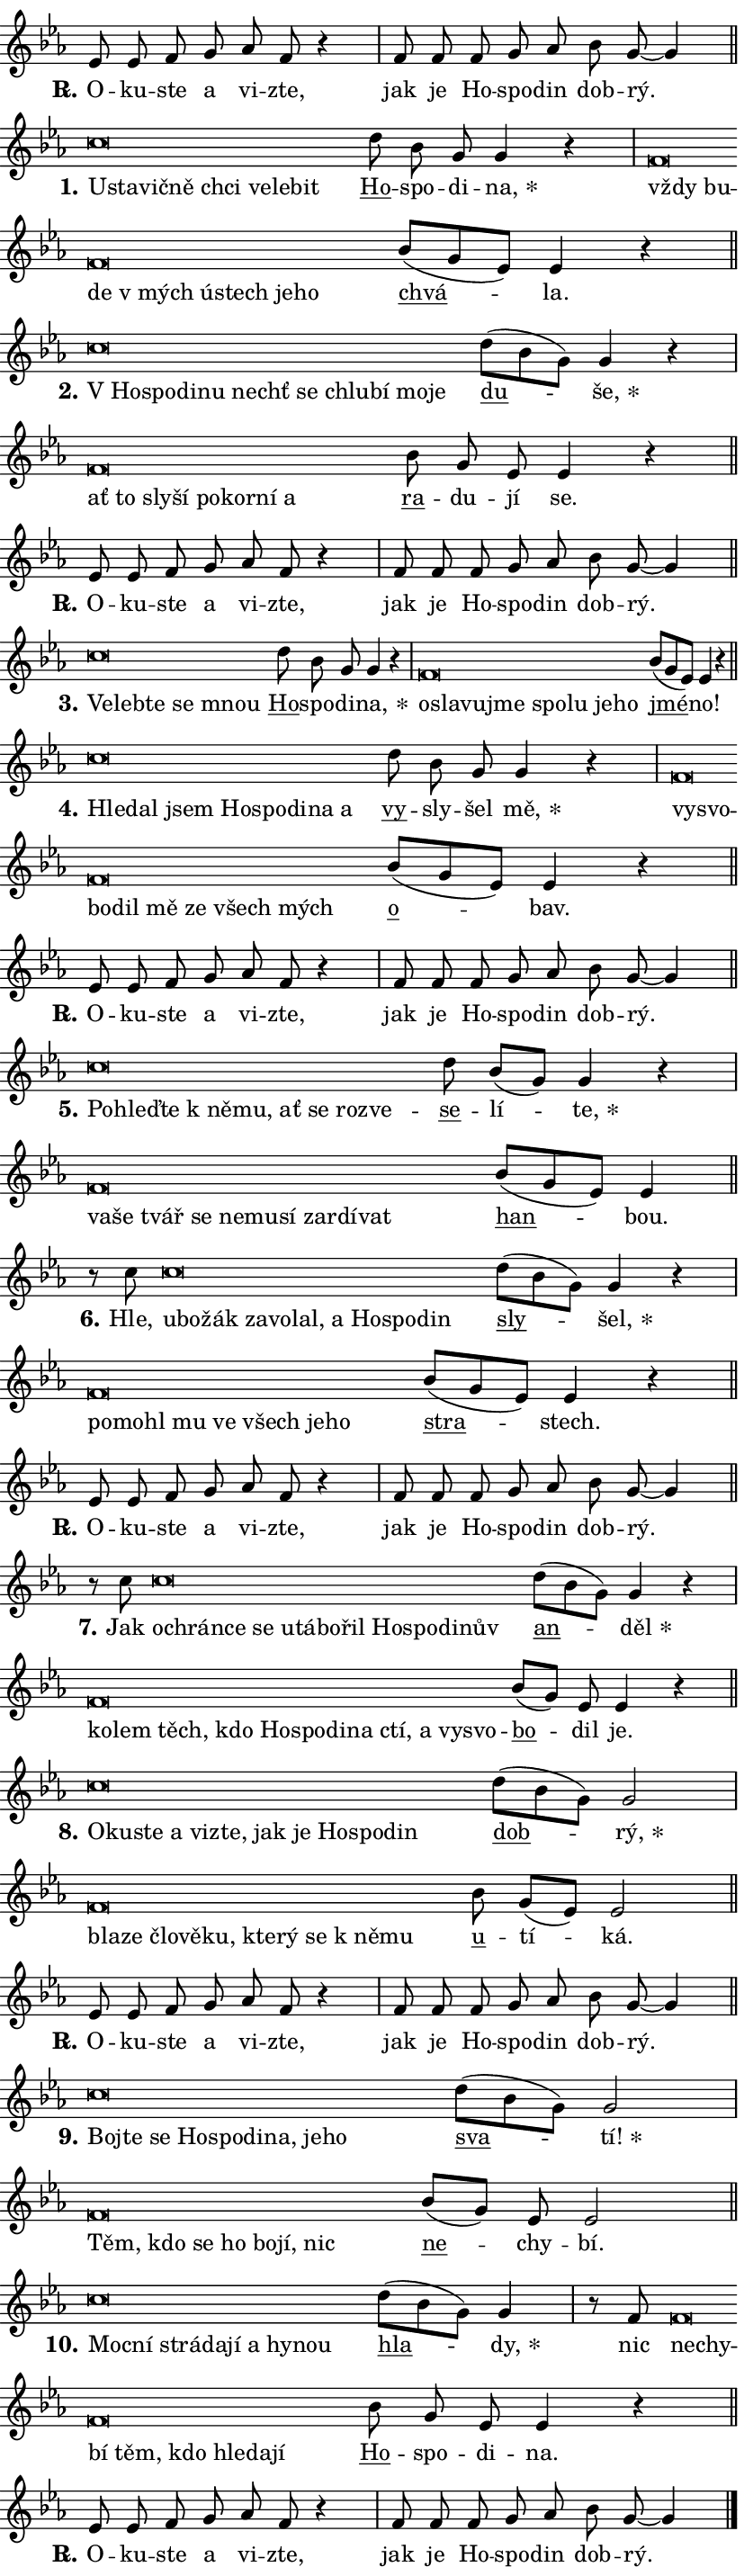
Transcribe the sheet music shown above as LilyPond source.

\version "2.24.0"
\header { tagline = "" }
\paper {
  indent = 0\cm
  top-margin = 0\cm
  right-margin = 0.13\cm % to fit lyric hyphens
  bottom-margin = 0\cm
  left-margin = 0\cm
  paper-width = 14\cm
  page-breaking = #ly:one-page-breaking
  system-system-spacing.basic-distance = #11
  score-system-spacing.basic-distance = #11
  ragged-last = ##f
}


%% Author: Thomas Morley
%% https://lists.gnu.org/archive/html/lilypond-user/2020-05/msg00002.html
#(define (line-position grob)
"Returns position of @var[grob} in current system:
   @code{'start}, if at first time-step
   @code{'end}, if at last time-step
   @code{'middle} otherwise
"
  (let* ((col (ly:item-get-column grob))
         (ln (ly:grob-object col 'left-neighbor))
         (rn (ly:grob-object col 'right-neighbor))
         (col-to-check-left (if (ly:grob? ln) ln col))
         (col-to-check-right (if (ly:grob? rn) rn col))
         (break-dir-left
           (and
             (ly:grob-property col-to-check-left 'non-musical #f)
             (ly:item-break-dir col-to-check-left)))
         (break-dir-right
           (and
             (ly:grob-property col-to-check-right 'non-musical #f)
             (ly:item-break-dir col-to-check-right))))
        (cond ((eqv? 1 break-dir-left) 'start)
              ((eqv? -1 break-dir-right) 'end)
              (else 'middle))))

#(define (tranparent-at-line-position vctor)
  (lambda (grob)
  "Relying on @code{line-position} select the relevant enry from @var{vctor}.
Used to determine transparency,"
    (case (line-position grob)
      ((end) (not (vector-ref vctor 0)))
      ((middle) (not (vector-ref vctor 1)))
      ((start) (not (vector-ref vctor 2))))))

noteHeadBreakVisibility =
#(define-music-function (break-visibility)(vector?)
"Makes @code{NoteHead}s transparent relying on @var{break-visibility}"
#{
  \override NoteHead.transparent =
    #(tranparent-at-line-position break-visibility)
#})

#(define delete-ledgers-for-transparent-note-heads
  (lambda (grob)
    "Reads whether a @code{NoteHead} is transparent.
If so this @code{NoteHead} is removed from @code{'note-heads} from
@var{grob}, which is supposed to be @code{LedgerLineSpanner}.
As a result ledgers are not printed for this @code{NoteHead}"
    (let* ((nhds-array (ly:grob-object grob 'note-heads))
           (nhds-list
             (if (ly:grob-array? nhds-array)
                 (ly:grob-array->list nhds-array)
                 '()))
           ;; Relies on the transparent-property being done before
           ;; Staff.LedgerLineSpanner.after-line-breaking is executed.
           ;; This is fragile ...
           (to-keep
             (remove
               (lambda (nhd)
                 (ly:grob-property nhd 'transparent #f))
               nhds-list)))
      ;; TODO find a better method to iterate over grob-arrays, similiar
      ;; to filter/remove etc for lists
      ;; For now rebuilt from scratch
      (set! (ly:grob-object grob 'note-heads)  '())
      (for-each
        (lambda (nhd)
          (ly:pointer-group-interface::add-grob grob 'note-heads nhd))
        to-keep))))

squashNotes = {
  \override NoteHead.X-extent = #'(-0.2 . 0.2)
  \override NoteHead.Y-extent = #'(-0.75 . 0)
  \override NoteHead.stencil =
    #(lambda (grob)
       (let ((pos (ly:grob-property grob 'staff-position)))
         (begin
           (if (< pos -7) (display "ERROR: Lower brevis then expected\n") (display ""))
           (if (<= pos -6) ly:text-interface::print ly:note-head::print))))
}
unSquashNotes = {
  \revert NoteHead.X-extent
  \revert NoteHead.Y-extent
  \revert NoteHead.stencil
}

hideNotes = \noteHeadBreakVisibility #begin-of-line-visible
unHideNotes = \noteHeadBreakVisibility #all-visible

% work-around for resetting accidentals
% https://lilypond.org/doc/v2.23/Documentation/notation/displaying-rhythms#unmetered-music
cadenzaMeasure = {
  \cadenzaOff
  \partial 1024 s1024
  \cadenzaOn
}

#(define-markup-command (accent layout props text) (markup?)
  "Underline accented syllable"
  (interpret-markup layout props
    #{\markup \override #'(offset . 4.3) \underline { #text }#}))

responsum = \markup \concat {
  "R" \hspace #-1.05 \path #0.1 #'((moveto 0 0.07) (lineto 0.9 0.8)) \hspace #0.05 "."
}

spaceSize = #0.6828661417322834 % exact space size for TeX Gyre Schola

\layout {
  \context {
    \Staff
    \remove "Time_signature_engraver"
    \override LedgerLineSpanner.after-line-breaking = #delete-ledgers-for-transparent-note-heads
  }
  \context {
    \Lyrics {
      \override LyricSpace.minimum-distance = \spaceSize
      \override LyricText.font-name = #"TeX Gyre Schola"
      \override LyricText.font-size = 1
      \override StanzaNumber.font-name = #"TeX Gyre Schola Bold"
      \override StanzaNumber.font-size = 1
    }
  }
  \context {
    \Score 
    \override NoteHead.text =
      #(lambda (grob) 
        (let ((pos (ly:grob-property grob 'staff-position)))
          #{\markup {
            \combine
              \halign #-0.55 \raise #(if (= pos -6) 0 0.5) \override #'(thickness . 2) \draw-line #'(3.2 . 0)
              \musicglyph "noteheads.sM1"
          }#}))
  }
}

% magnetic-lyrics.ily
%
%   written by
%     Jean Abou Samra <jean@abou-samra.fr>
%     Werner Lemberg <wl@gnu.org>
%
%   adapted by
%     Jiri Hon <jiri.hon@gmail.com>
%
% Version 2022-Apr-15

% https://www.mail-archive.com/lilypond-user@gnu.org/msg149350.html

#(define (Left_hyphen_pointer_engraver context)
   "Collect syllable-hyphen-syllable occurrences in lyrics and store
them in properties.  This engraver only looks to the left.  For
example, if the lyrics input is @code{foo -- bar}, it does the
following.

@itemize @bullet
@item
Set the @code{text} property of the @code{LyricHyphen} grob between
@q{foo} and @q{bar} to @code{foo}.

@item
Set the @code{left-hyphen} property of the @code{LyricText} grob with
text @q{foo} to the @code{LyricHyphen} grob between @q{foo} and
@q{bar}.
@end itemize

Use this auxiliary engraver in combination with the
@code{lyric-@/text::@/apply-@/magnetic-@/offset!} hook."
   (let ((hyphen #f)
         (text #f))
     (make-engraver
      (acknowledgers
       ((lyric-syllable-interface engraver grob source-engraver)
        (set! text grob)))
      (end-acknowledgers
       ((lyric-hyphen-interface engraver grob source-engraver)
        ;(when (not (grob::has-interface grob 'lyric-space-interface))
          (set! hyphen grob)));)
      ((stop-translation-timestep engraver)
       (when (and text hyphen)
         (ly:grob-set-object! text 'left-hyphen hyphen))
       (set! text #f)
       (set! hyphen #f)))))

#(define (lyric-text::apply-magnetic-offset! grob)
   "If the space between two syllables is less than the value in
property @code{LyricText@/.details@/.squash-threshold}, move the right
syllable to the left so that it gets concatenated with the left
syllable.

Use this function as a hook for
@code{LyricText@/.after-@/line-@/breaking} if the
@code{Left_@/hyphen_@/pointer_@/engraver} is active."
   (let ((hyphen (ly:grob-object grob 'left-hyphen #f)))
     (when hyphen
       (let ((left-text (ly:spanner-bound hyphen LEFT)))
         (when (grob::has-interface left-text 'lyric-syllable-interface)
           (let* ((common (ly:grob-common-refpoint grob left-text X))
                  (this-x-ext (ly:grob-extent grob common X))
                  (left-x-ext
                   (begin
                     ;; Trigger magnetism for left-text.
                     (ly:grob-property left-text 'after-line-breaking)
                     (ly:grob-extent left-text common X)))
                  ;; `delta` is the gap width between two syllables.
                  (delta (- (interval-start this-x-ext)
                            (interval-end left-x-ext)))
                  (details (ly:grob-property grob 'details))
                  (threshold (assoc-get 'squash-threshold details 0.2)))
             (when (< delta threshold)
               (let* (;; We have to manipulate the input text so that
                      ;; ligatures crossing syllable boundaries are not
                      ;; disabled.  For languages based on the Latin
                      ;; script this is essentially a beautification.
                      ;; However, for non-Western scripts it can be a
                      ;; necessity.
                      (lt (ly:grob-property left-text 'text))
                      (rt (ly:grob-property grob 'text))
                      (is-space (grob::has-interface hyphen 'lyric-space-interface))
                      (space (if is-space " " ""))
                      (extra-delta (if is-space spaceSize 0))
                      ;; Append new syllable.
                      (ltrt-space (if (and (string? lt) (string? rt))
                                (string-append lt space rt)
                                (make-concat-markup (list lt space rt))))
                      ;; Right-align `ltrt` to the right side.
                      (ltrt-space-markup (grob-interpret-markup
                               grob
                               (make-translate-markup
                                (cons (interval-length this-x-ext) 0)
                                (make-right-align-markup ltrt-space)))))
                 (begin
                   ;; Don't print `left-text`.
                   (ly:grob-set-property! left-text 'stencil #f)
                   ;; Set text and stencil (which holds all collected
                   ;; syllables so far) and shift it to the left.
                   (ly:grob-set-property! grob 'text ltrt-space)
                   (ly:grob-set-property! grob 'stencil ltrt-space-markup)
                   (ly:grob-translate-axis! grob (- (- delta extra-delta)) X))))))))))


#(define (lyric-hyphen::displace-bounds-first grob)
   ;; Make very sure this callback isn't triggered too early.
   (let ((left (ly:spanner-bound grob LEFT))
         (right (ly:spanner-bound grob RIGHT)))
     (ly:grob-property left 'after-line-breaking)
     (ly:grob-property right 'after-line-breaking)
     (ly:lyric-hyphen::print grob)))

squashThreshold = #0.4

\layout {
  \context {
    \Lyrics
    \consists #Left_hyphen_pointer_engraver
    \override LyricText.after-line-breaking =
      #lyric-text::apply-magnetic-offset!
    \override LyricHyphen.stencil = #lyric-hyphen::displace-bounds-first
    \override LyricText.details.squash-threshold = \squashThreshold
    \override LyricHyphen.minimum-distance = 0
    \override LyricHyphen.minimum-length = \squashThreshold
  }
}

squashText = \override LyricText.details.squash-threshold = 9999
unSquashText = \override LyricText.details.squash-threshold = \squashThreshold

leftText = \override LyricText.self-alignment-X = #LEFT
unLeftText = \revert LyricText.self-alignment-X

starOffset = #(lambda (grob) 
                (let ((x_offset (ly:self-alignment-interface::aligned-on-x-parent grob)))
                  (if (= x_offset 0) 0 (+ x_offset 1.2))))

star = #(define-music-function (syllable)(string?)
"Append star separator at the end of a syllable"
#{
  \once \override LyricText.X-offset = #starOffset
  \lyricmode { \markup {
    #syllable
    \override #'((font-name . "TeX Gyre Schola Bold")) \hspace #0.2 \lower #0.65 \larger "*"
  } }
#})

starAccent = #(define-music-function (syllable)(string?)
"Append star separator at the end of a syllable and make accent"
#{
  \once \override LyricText.X-offset = #starOffset
  \lyricmode { \markup {
    \accent #syllable
    \override #'((font-name . "TeX Gyre Schola Bold")) \hspace #0.2 \lower #0.65 \larger "*"
  } }
#})

breath = #(define-music-function (syllable)(string?)
"Append breathing indicator at the end of a syllable"
#{
  \lyricmode { \markup { #syllable "+" } }
#})

optionalBreath = #(define-music-function (syllable)(string?)
"Append optional breathing indicator at the end of a syllable"
#{
  \lyricmode { \markup { #syllable "(+)" } }
#})


\score {
    <<
        \new Voice = "melody" { \cadenzaOn \key es \major \relative { es'8 es f g as f r4 \cadenzaMeasure \bar "|" f8 f \bar "" f g as \bar "" bes g~ g4 \cadenzaMeasure \bar "||" \break } }
        \new Lyrics \lyricsto "melody" { \lyricmode { \set stanza = \responsum
O -- ku -- ste a vi -- zte, jak je Ho -- spo -- din dob -- rý. } }
    >>
    \layout {}
}

\score {
    <<
        \new Voice = "melody" { \cadenzaOn \key es \major \relative { \squashNotes c''\breve*1/16 \hideNotes \breve*1/16 \bar "" \breve*1/16 \bar "" \breve*1/16 \bar "" \breve*1/16 \bar "" \breve*1/16 \bar "" \breve*1/16 \breve*1/16 \bar "" \unHideNotes \unSquashNotes \bar "" d8 bes g g4 r \cadenzaMeasure \bar "|" \squashNotes f\breve*1/16 \hideNotes \breve*1/16 \bar "" \breve*1/16 \bar "" \breve*1/16 \bar "" \breve*1/16 \bar "" \breve*1/16 \bar "" \breve*1/16 \breve*1/16 \bar "" \unHideNotes \unSquashNotes \bar "" bes8[( g es)] es4 r \cadenzaMeasure \bar "||" \break } }
        \new Lyrics \lyricsto "melody" { \lyricmode { \set stanza = "1."
\leftText U -- \squashText sta -- vič -- ně chci ve -- le -- bit \unLeftText \unSquashText \markup \accent Ho -- spo -- di -- \star na, \leftText vždy \squashText bu -- de "v mých" ú -- stech je -- ho \unLeftText \unSquashText \markup \accent chvá -- la. } }
    >>
    \layout {}
}

\score {
    <<
        \new Voice = "melody" { \cadenzaOn \key es \major \relative { \squashNotes c''\breve*1/16 \hideNotes \breve*1/16 \bar "" \breve*1/16 \bar "" \breve*1/16 \bar "" \breve*1/16 \bar "" \breve*1/16 \bar "" \breve*1/16 \bar "" \breve*1/16 \bar "" \breve*1/16 \breve*1/16 \bar "" \unHideNotes \unSquashNotes \bar "" d8[( bes g)] g4 r \cadenzaMeasure \bar "|" \squashNotes f\breve*1/16 \hideNotes \breve*1/16 \bar "" \breve*1/16 \bar "" \breve*1/16 \bar "" \breve*1/16 \bar "" \breve*1/16 \bar "" \breve*1/16 \breve*1/16 \bar "" \unHideNotes \unSquashNotes \bar "" bes8 g es es4 r \cadenzaMeasure \bar "||" \break } }
        \new Lyrics \lyricsto "melody" { \lyricmode { \set stanza = "2."
\leftText "V Ho" -- \squashText spo -- di -- nu nechť se chlu -- bí mo -- je \unLeftText \unSquashText \markup \accent du -- \star še, \leftText ať \squashText to sly -- ší po -- kor -- ní a \unLeftText \unSquashText \markup \accent ra -- du -- jí se. } }
    >>
    \layout {}
}

\score {
    <<
        \new Voice = "melody" { \cadenzaOn \key es \major \relative { es'8 es f g as f r4 \cadenzaMeasure \bar "|" f8 f \bar "" f g as \bar "" bes g~ g4 \cadenzaMeasure \bar "||" \break } }
        \new Lyrics \lyricsto "melody" { \lyricmode { \set stanza = \responsum
O -- ku -- ste a vi -- zte, jak je Ho -- spo -- din dob -- rý. } }
    >>
    \layout {}
}

\score {
    <<
        \new Voice = "melody" { \cadenzaOn \key es \major \relative { \squashNotes c''\breve*1/16 \hideNotes \breve*1/16 \bar "" \breve*1/16 \bar "" \breve*1/16 \breve*1/16 \bar "" \unHideNotes \unSquashNotes \bar "" d8 bes g g4 r \cadenzaMeasure \bar "|" \squashNotes f\breve*1/16 \hideNotes \breve*1/16 \bar "" \breve*1/16 \bar "" \breve*1/16 \bar "" \breve*1/16 \bar "" \breve*1/16 \bar "" \breve*1/16 \breve*1/16 \bar "" \unHideNotes \unSquashNotes \bar "" bes8[( g es)] es4 r \cadenzaMeasure \bar "||" \break } }
        \new Lyrics \lyricsto "melody" { \lyricmode { \set stanza = "3."
\leftText Ve -- \squashText leb -- te se mnou \unLeftText \unSquashText \markup \accent Ho -- spo -- di -- \star na, \leftText o -- \squashText sla -- vu -- jme spo -- lu je -- ho \unLeftText \unSquashText \markup \accent jmé -- no! } }
    >>
    \layout {}
}

\score {
    <<
        \new Voice = "melody" { \cadenzaOn \key es \major \relative { \squashNotes c''\breve*1/16 \hideNotes \breve*1/16 \bar "" \breve*1/16 \bar "" \breve*1/16 \bar "" \breve*1/16 \bar "" \breve*1/16 \bar "" \breve*1/16 \breve*1/16 \bar "" \unHideNotes \unSquashNotes \bar "" d8 bes g g4 r \cadenzaMeasure \bar "|" \squashNotes f\breve*1/16 \hideNotes \breve*1/16 \bar "" \breve*1/16 \bar "" \breve*1/16 \bar "" \breve*1/16 \bar "" \breve*1/16 \bar "" \breve*1/16 \breve*1/16 \bar "" \unHideNotes \unSquashNotes \bar "" bes8[( g es)] es4 r \cadenzaMeasure \bar "||" \break } }
        \new Lyrics \lyricsto "melody" { \lyricmode { \set stanza = "4."
\leftText Hle -- \squashText dal jsem Ho -- spo -- di -- na a \unLeftText \unSquashText \markup \accent vy -- sly -- šel \star mě, \leftText vy -- \squashText svo -- bo -- dil mě ze všech mých \unLeftText \unSquashText \markup \accent o -- bav. } }
    >>
    \layout {}
}

\score {
    <<
        \new Voice = "melody" { \cadenzaOn \key es \major \relative { es'8 es f g as f r4 \cadenzaMeasure \bar "|" f8 f \bar "" f g as \bar "" bes g~ g4 \cadenzaMeasure \bar "||" \break } }
        \new Lyrics \lyricsto "melody" { \lyricmode { \set stanza = \responsum
O -- ku -- ste a vi -- zte, jak je Ho -- spo -- din dob -- rý. } }
    >>
    \layout {}
}

\score {
    <<
        \new Voice = "melody" { \cadenzaOn \key es \major \relative { \squashNotes c''\breve*1/16 \hideNotes \breve*1/16 \bar "" \breve*1/16 \bar "" \breve*1/16 \bar "" \breve*1/16 \bar "" \breve*1/16 \bar "" \breve*1/16 \bar "" \breve*1/16 \breve*1/16 \bar "" \unHideNotes \unSquashNotes \bar "" d8 bes[( g)] g4 r \cadenzaMeasure \bar "|" \squashNotes f\breve*1/16 \hideNotes \breve*1/16 \bar "" \breve*1/16 \bar "" \breve*1/16 \bar "" \breve*1/16 \bar "" \breve*1/16 \bar "" \breve*1/16 \bar "" \breve*1/16 \bar "" \breve*1/16 \breve*1/16 \bar "" \unHideNotes \unSquashNotes \bar "" bes8[( g es)] es4 \cadenzaMeasure \bar "||" \break } }
        \new Lyrics \lyricsto "melody" { \lyricmode { \set stanza = "5."
\leftText Po -- \squashText hleď -- te "k ně" -- mu, ať se roz -- ve -- \unLeftText \unSquashText \markup \accent se -- lí -- \star te, \leftText va -- \squashText še tvář se ne -- mu -- sí za -- rdí -- vat \unLeftText \unSquashText \markup \accent han -- bou. } }
    >>
    \layout {}
}

\score {
    <<
        \new Voice = "melody" { \cadenzaOn \key es \major \relative { r8 c''8 \squashNotes c\breve*1/16 \hideNotes \breve*1/16 \bar "" \breve*1/16 \bar "" \breve*1/16 \bar "" \breve*1/16 \bar "" \breve*1/16 \bar "" \breve*1/16 \bar "" \breve*1/16 \bar "" \breve*1/16 \breve*1/16 \bar "" \unHideNotes \unSquashNotes \bar "" d8[( bes g)] g4 r \cadenzaMeasure \bar "|" \squashNotes f\breve*1/16 \hideNotes \breve*1/16 \bar "" \breve*1/16 \bar "" \breve*1/16 \bar "" \breve*1/16 \bar "" \breve*1/16 \bar "" \breve*1/16 \breve*1/16 \bar "" \unHideNotes \unSquashNotes \bar "" bes8[( g es)] es4 r \cadenzaMeasure \bar "||" \break } }
        \new Lyrics \lyricsto "melody" { \lyricmode { \set stanza = "6."
Hle, \leftText u -- \squashText bo -- žák za -- vo -- lal, a Ho -- spo -- din \unLeftText \unSquashText \markup \accent sly -- \star šel, \leftText po -- \squashText mo -- hl mu ve všech je -- ho \unLeftText \unSquashText \markup \accent stra -- stech. } }
    >>
    \layout {}
}

\score {
    <<
        \new Voice = "melody" { \cadenzaOn \key es \major \relative { es'8 es f g as f r4 \cadenzaMeasure \bar "|" f8 f \bar "" f g as \bar "" bes g~ g4 \cadenzaMeasure \bar "||" \break } }
        \new Lyrics \lyricsto "melody" { \lyricmode { \set stanza = \responsum
O -- ku -- ste a vi -- zte, jak je Ho -- spo -- din dob -- rý. } }
    >>
    \layout {}
}

\score {
    <<
        \new Voice = "melody" { \cadenzaOn \key es \major \relative { r8 c''8 \squashNotes c\breve*1/16 \hideNotes \breve*1/16 \bar "" \breve*1/16 \bar "" \breve*1/16 \bar "" \breve*1/16 \bar "" \breve*1/16 \bar "" \breve*1/16 \bar "" \breve*1/16 \bar "" \breve*1/16 \bar "" \breve*1/16 \bar "" \breve*1/16 \breve*1/16 \bar "" \unHideNotes \unSquashNotes \bar "" d8[( bes g)] g4 r \cadenzaMeasure \bar "|" \squashNotes f\breve*1/16 \hideNotes \breve*1/16 \bar "" \breve*1/16 \bar "" \breve*1/16 \bar "" \breve*1/16 \bar "" \breve*1/16 \bar "" \breve*1/16 \bar "" \breve*1/16 \bar "" \breve*1/16 \bar "" \breve*1/16 \bar "" \breve*1/16 \breve*1/16 \bar "" \unHideNotes \unSquashNotes \bar "" bes8[( g)] es es4 r \cadenzaMeasure \bar "||" \break } }
        \new Lyrics \lyricsto "melody" { \lyricmode { \set stanza = "7."
Jak \leftText o -- \squashText chrán -- ce se u -- tá -- bo -- řil Ho -- spo -- di -- nův \unLeftText \unSquashText \markup \accent an -- \star děl \leftText ko -- \squashText lem těch, kdo Ho -- spo -- di -- na ctí, a vy -- svo -- \unLeftText \unSquashText \markup \accent bo -- dil je. } }
    >>
    \layout {}
}

\score {
    <<
        \new Voice = "melody" { \cadenzaOn \key es \major \relative { \squashNotes c''\breve*1/16 \hideNotes \breve*1/16 \bar "" \breve*1/16 \bar "" \breve*1/16 \bar "" \breve*1/16 \bar "" \breve*1/16 \bar "" \breve*1/16 \bar "" \breve*1/16 \bar "" \breve*1/16 \bar "" \breve*1/16 \breve*1/16 \bar "" \unHideNotes \unSquashNotes \bar "" d8[( bes g)] g2 \cadenzaMeasure \bar "|" \squashNotes f\breve*1/16 \hideNotes \breve*1/16 \bar "" \breve*1/16 \bar "" \breve*1/16 \bar "" \breve*1/16 \bar "" \breve*1/16 \bar "" \breve*1/16 \bar "" \breve*1/16 \bar "" \breve*1/16 \breve*1/16 \bar "" \unHideNotes \unSquashNotes \bar "" bes8 g[( es)] es2 \cadenzaMeasure \bar "||" \break } }
        \new Lyrics \lyricsto "melody" { \lyricmode { \set stanza = "8."
\leftText O -- \squashText ku -- ste a vi -- zte, jak je Ho -- spo -- din \unLeftText \unSquashText \markup \accent dob -- \star rý, \leftText bla -- \squashText ze člo -- vě -- ku, kte -- rý se "k ně" -- mu \unLeftText \unSquashText \markup \accent u -- tí -- ká. } }
    >>
    \layout {}
}

\score {
    <<
        \new Voice = "melody" { \cadenzaOn \key es \major \relative { es'8 es f g as f r4 \cadenzaMeasure \bar "|" f8 f \bar "" f g as \bar "" bes g~ g4 \cadenzaMeasure \bar "||" \break } }
        \new Lyrics \lyricsto "melody" { \lyricmode { \set stanza = \responsum
O -- ku -- ste a vi -- zte, jak je Ho -- spo -- din dob -- rý. } }
    >>
    \layout {}
}

\score {
    <<
        \new Voice = "melody" { \cadenzaOn \key es \major \relative { \squashNotes c''\breve*1/16 \hideNotes \breve*1/16 \bar "" \breve*1/16 \bar "" \breve*1/16 \bar "" \breve*1/16 \bar "" \breve*1/16 \bar "" \breve*1/16 \bar "" \breve*1/16 \breve*1/16 \bar "" \unHideNotes \unSquashNotes \bar "" d8[( bes g)] g2 \cadenzaMeasure \bar "|" \squashNotes f\breve*1/16 \hideNotes \breve*1/16 \bar "" \breve*1/16 \bar "" \breve*1/16 \bar "" \breve*1/16 \bar "" \breve*1/16 \breve*1/16 \bar "" \unHideNotes \unSquashNotes \bar "" bes8[( g)] es es2 \cadenzaMeasure \bar "||" \break } }
        \new Lyrics \lyricsto "melody" { \lyricmode { \set stanza = "9."
\leftText Boj -- \squashText te se Ho -- spo -- di -- na, je -- ho \unLeftText \unSquashText \markup \accent sva -- \star tí! \leftText Těm, \squashText kdo se ho bo -- jí, nic \unLeftText \unSquashText \markup \accent ne -- chy -- bí. } }
    >>
    \layout {}
}

\score {
    <<
        \new Voice = "melody" { \cadenzaOn \key es \major \relative { \squashNotes c''\breve*1/16 \hideNotes \breve*1/16 \bar "" \breve*1/16 \bar "" \breve*1/16 \bar "" \breve*1/16 \bar "" \breve*1/16 \bar "" \breve*1/16 \breve*1/16 \bar "" \unHideNotes \unSquashNotes \bar "" d8[( bes g)] g4 \cadenzaMeasure \bar "|" r8 f8 \squashNotes f\breve*1/16 \hideNotes \breve*1/16 \bar "" \breve*1/16 \bar "" \breve*1/16 \bar "" \breve*1/16 \bar "" \breve*1/16 \bar "" \breve*1/16 \breve*1/16 \bar "" \unHideNotes \unSquashNotes \bar "" bes8 g es es4 r \cadenzaMeasure \bar "||" \break } }
        \new Lyrics \lyricsto "melody" { \lyricmode { \set stanza = "10."
\leftText Moc -- \squashText ní strá -- da -- jí a hy -- nou \unLeftText \unSquashText \markup \accent hla -- \star dy, nic \leftText ne -- \squashText chy -- bí těm, kdo hle -- da -- jí \unLeftText \unSquashText \markup \accent Ho -- spo -- di -- na. } }
    >>
    \layout {}
}

\score {
    <<
        \new Voice = "melody" { \cadenzaOn \key es \major \relative { es'8 es f g as f r4 \cadenzaMeasure \bar "|" f8 f \bar "" f g as \bar "" bes g~ g4 \cadenzaMeasure \bar "||" \break } \bar "|." }
        \new Lyrics \lyricsto "melody" { \lyricmode { \set stanza = \responsum
O -- ku -- ste a vi -- zte, jak je Ho -- spo -- din dob -- rý. } }
    >>
    \layout {}
}
